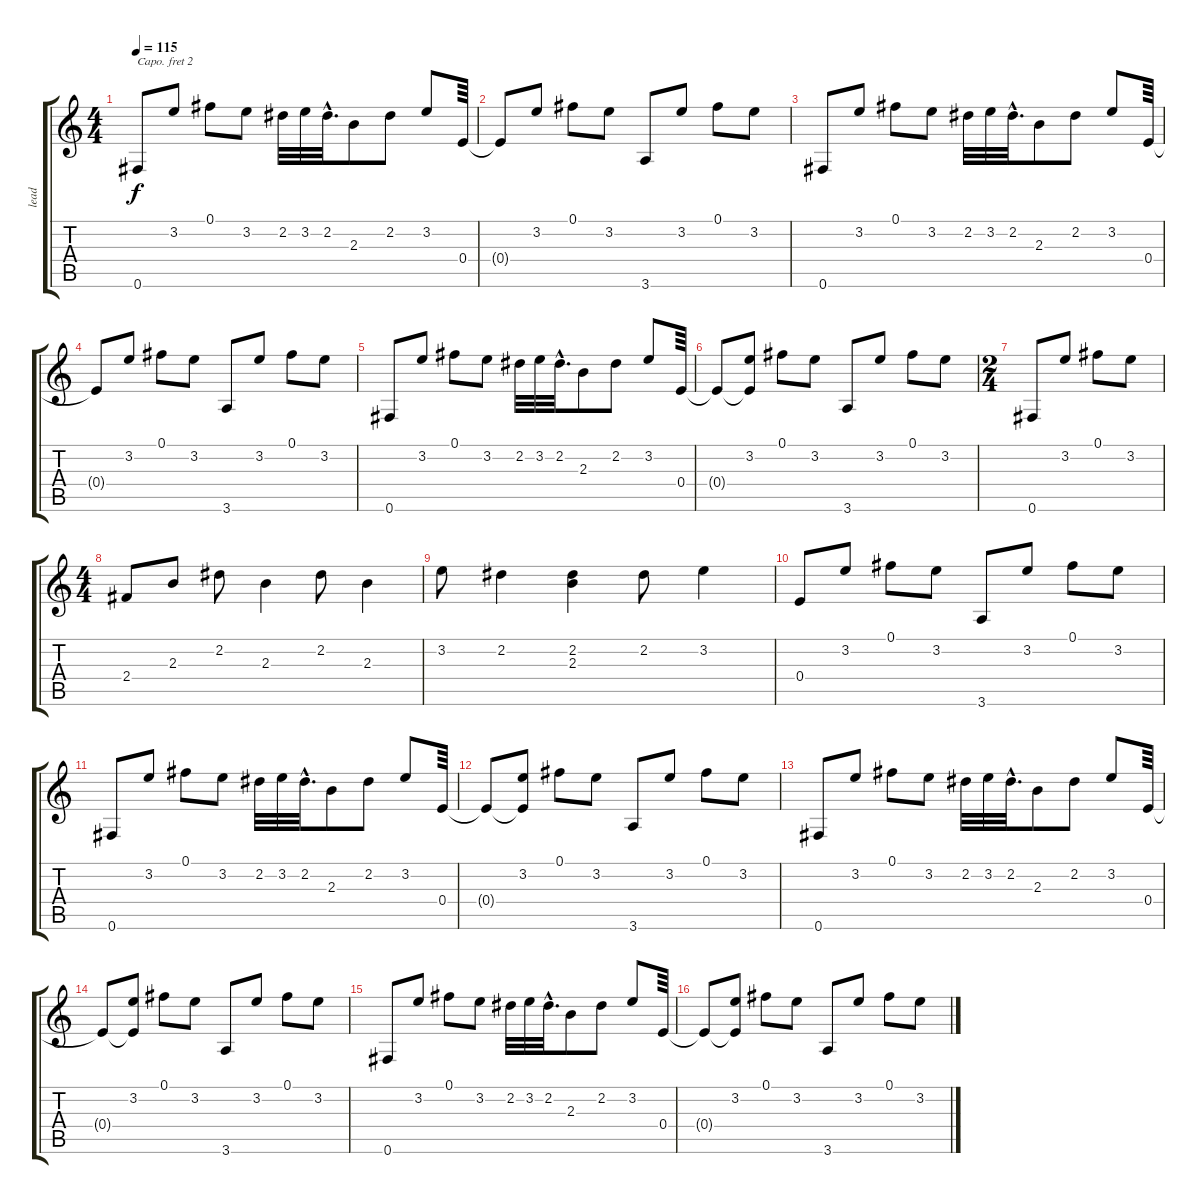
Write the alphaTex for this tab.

\track ("lead" "lead") {instrument acousticguitarnylon}
\staff {score tabs}
\capo 2
\tuning (E4 B3 G3 D3 A2 E2) {hide}
\ts (4 4)
\tempo 115
\clef g2
\ks c
0.6.8{dy f} 3.2.8 0.1.8 3.2.8 2.2.32 3.2.32 2.2{hac}.32{d} 2.3.8 2.2.8 3.2.8 0.4.64 |
0.4{t}.8 3.2.8 0.1.8 3.2.8 3.6.8 3.2.8 0.1.8 3.2.8 |
0.6.8 3.2.8 0.1.8 3.2.8 2.2.32 3.2.32 2.2{hac}.32{d} 2.3.8 2.2.8 3.2.8 0.4.64 |
0.4{t}.8 3.2.8 0.1.8 3.2.8 3.6.8 3.2.8 0.1.8 3.2.8 |
0.6.8 3.2.8 0.1.8 3.2.8 2.2.32 3.2.32 2.2{hac}.32{d} 2.3.8 2.2.8 3.2.8 0.4.64 |
0.4{t}.8 (3.2 0.4{t}).8 0.1.8 3.2.8 3.6.8 3.2.8 0.1.8 3.2.8 |
\ts (2 4)
0.6.8 3.2.8 0.1.8 3.2.8 |
\ts (4 4)
2.4.8{volume 8} 2.3.8 2.2.8 2.3.4 2.2.8 2.3.4 |
3.2.8{volume 9} 2.2.4 (2.2 2.3).4 2.2.8 3.2.4 |
0.4.8 3.2.8 0.1.8 3.2.8 3.6.8 3.2.8 0.1.8 3.2.8 |
0.6.8 3.2.8 0.1.8 3.2.8 2.2.32 3.2.32 2.2{hac}.32{d} 2.3.8 2.2.8 3.2.8 0.4.64 |
0.4{t}.8 (3.2 0.4{t}).8 0.1.8 3.2.8 3.6.8 3.2.8 0.1.8 3.2.8 |
0.6.8 3.2.8 0.1.8 3.2.8 2.2.32 3.2.32 2.2{hac}.32{d} 2.3.8 2.2.8 3.2.8 0.4.64 |
0.4{t}.8 (3.2 0.4{t}).8 0.1.8 3.2.8 3.6.8 3.2.8 0.1.8 3.2.8 |
0.6.8 3.2.8 0.1.8 3.2.8 2.2.32 3.2.32 2.2{hac}.32{d} 2.3.8 2.2.8 3.2.8 0.4.64 |
0.4{t}.8 (3.2 0.4{t}).8 0.1.8 3.2.8 3.6.8 3.2.8 0.1.8 3.2.8
